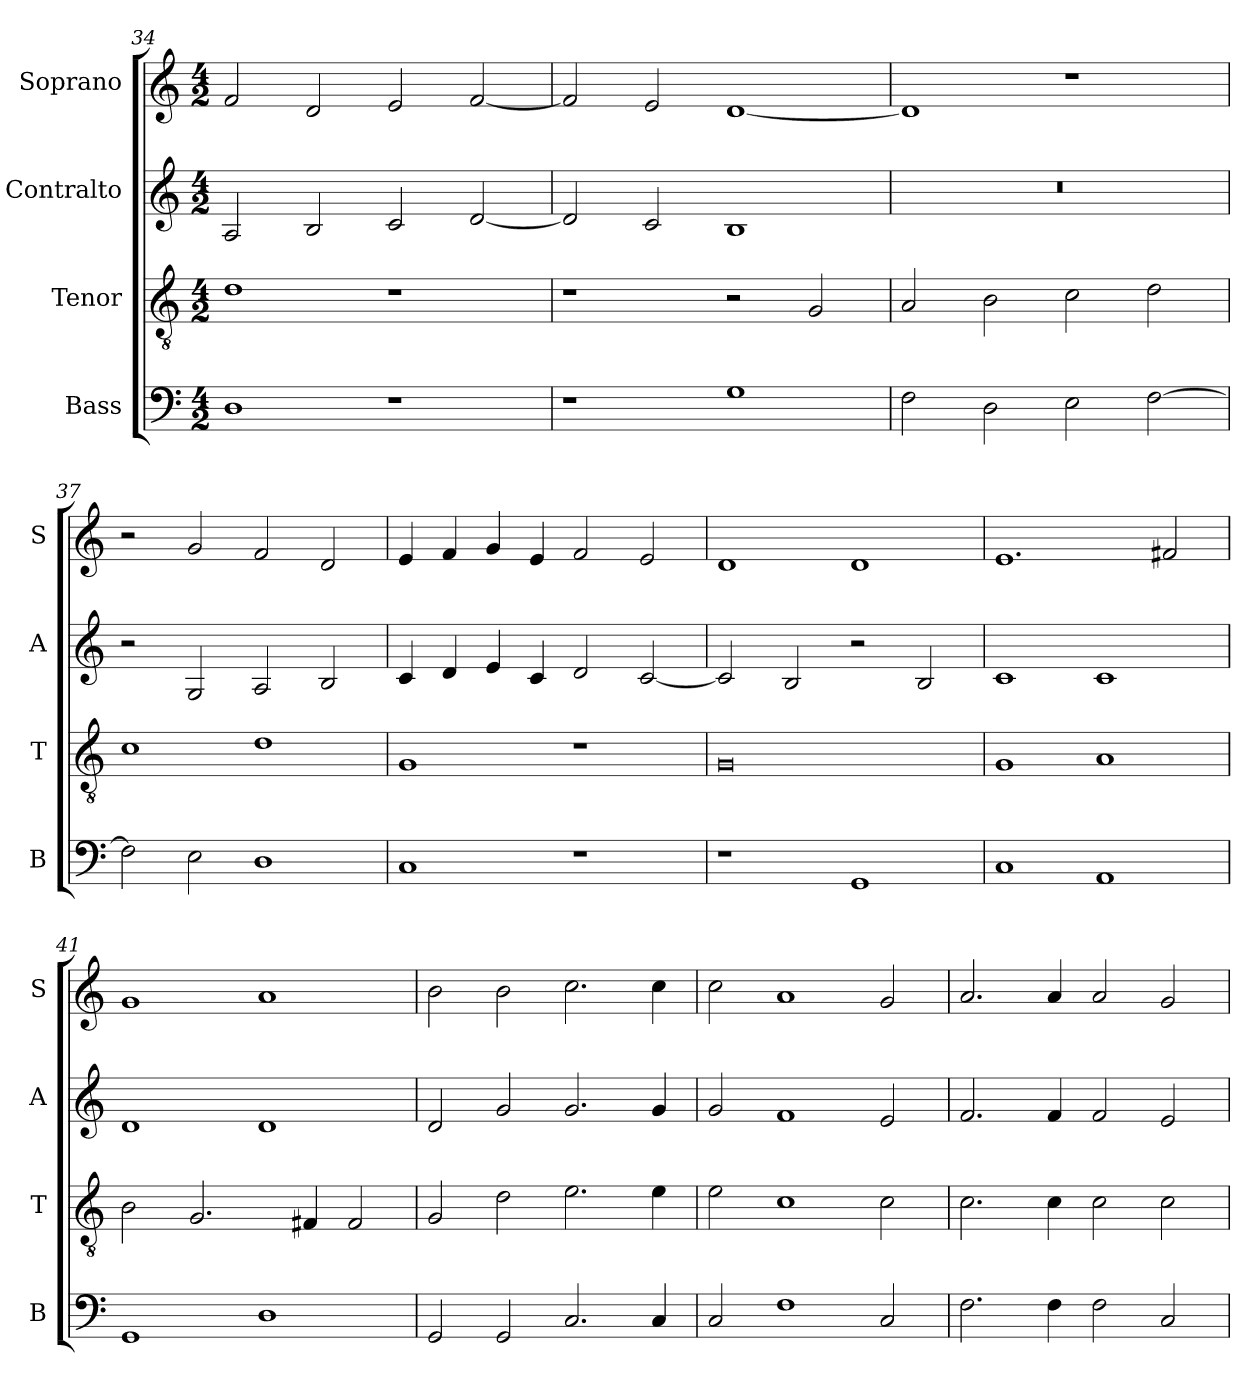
**kern	**kern	**kern	**kern
*part4	*part3	*part2	*part1
*staff4	*staff3	*staff2	*staff1
*I"Bass	*I"Tenor	*I"Contralto	*I"Soprano
*I'B	*I'T	*I'A	*I'S
*clefF4	*clefGv2	*clefG2	*clefG2
*k[]	*k[]	*k[]	*k[]
*G:mix	*G:mix	*G:mix	*G:mix
*M4/2	*M4/2	*M4/2	*M4/2
=34	=34	=34	=34
1D	1d	2A	2f
.	.	2B	2d
1r	1r	2c	2e
.	.	[2d	[2f
=35	=35	=35	=35
1r	1r	2d]	2f]
.	.	2c	2e
1G	2r	1B	[1d
.	2G	.	.
=36	=36	=36	=36
2F	2A	0r	1d]
2D	2B	.	.
2E	2c	.	1r
[2F	2d	.	.
=37	=37	=37	=37
2F]	1c	2r	2r
2E	.	2G	2g
1D	1d	2A	2f
.	.	2B	2d
=38	=38	=38	=38
1C	1G	4c	4e
.	.	4d	4f
.	.	4e	4g
.	.	4c	4e
1r	1r	2d	2f
.	.	[2c	2e
=39	=39	=39	=39
1r	0G	2c]	1d
.	.	2B	.
1GG	.	2r	1d
.	.	2B	.
=40	=40	=40	=40
1C	1G	1c	1.e
1AA	1A	1c	.
.	.	.	2f#X
=41	=41	=41	=41
1GG	2B	1d	1g
.	2.G	.	.
1D	.	1d	1a
.	4F#X	.	.
.	2F#	.	.
=42	=42	=42	=42
2GG	2G	2d	2b
2GG	2d	2g	2b
2.C	2.e	2.g	2.cc
4C	4e	4g	4cc
=43	=43	=43	=43
2C	2e	2g	2cc
1F	1c	1f	1a
2C	2c	2e	2g
=44	=44	=44	=44
2.F	2.c	2.f	2.a
4F	4c	4f	4a
2F	2c	2f	2a
2C	2c	2e	2g
=	=	=	=
*-	*-	*-	*-
